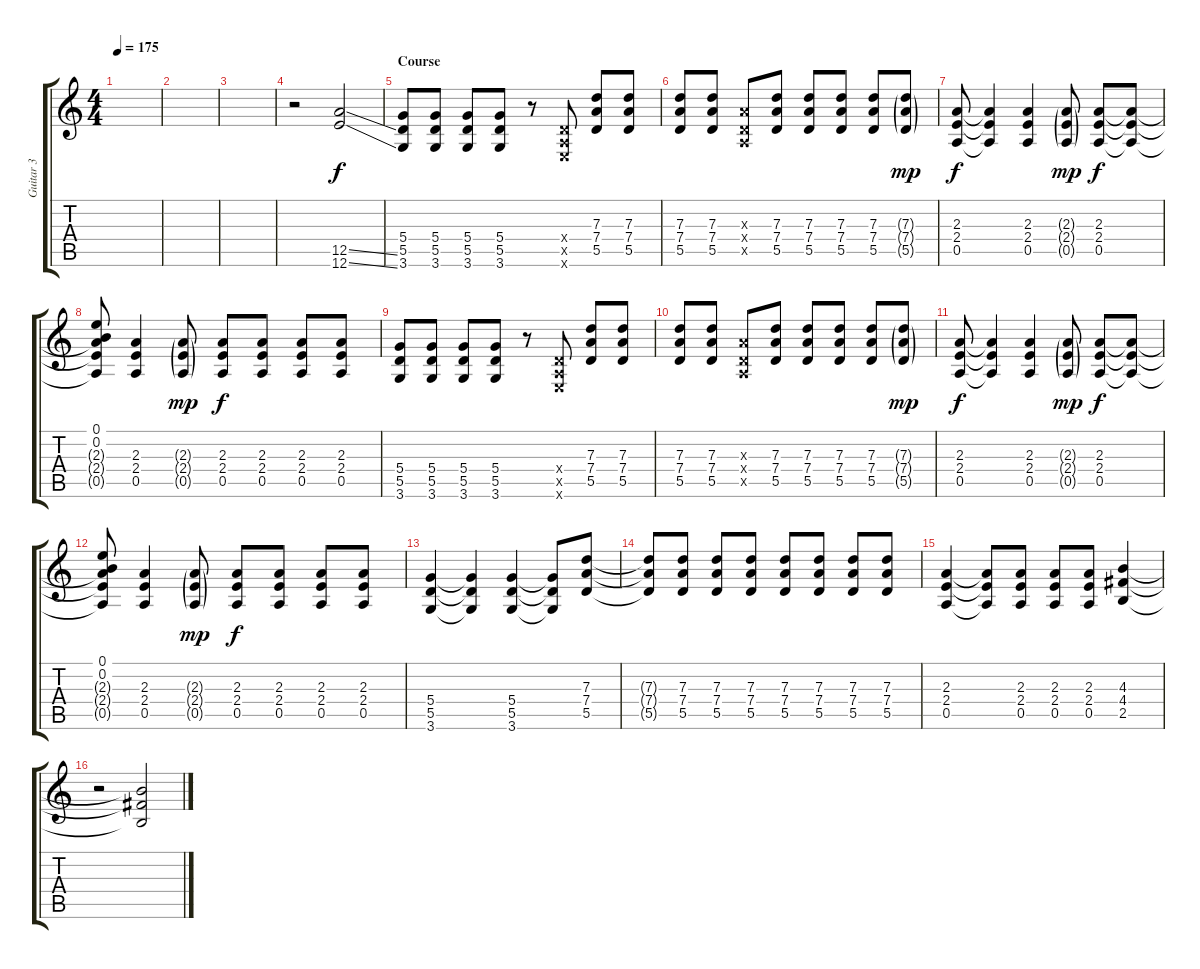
\track ("Guitar 3" "Guitar 3") {instrument overdrivenguitar}
\staff {score tabs}
\tuning (E4 B3 G3 D3 A2 E2) {hide}
\ts (4 4)
\tempo 175
\clef g2
\ks c
|
|
|
r.2 (12.5{ss} 12.6{ss}).2 |
\section ("" "Course")
(5.4 5.5 3.6).8{instrument overdrivenguitar} (5.4 5.5 3.6).8 (5.4 5.5 3.6).8 (5.4 5.5 3.6).8 r.8 (0.4{x} 0.5{x} 0.6{x}).8 (7.3 7.4 5.5).8 (7.3 7.4 5.5).8 |
(7.3 7.4 5.5).8 (7.3 7.4 5.5).8 (2.3{x} 0.4{x} 0.5{x}).8 (7.3 7.4 5.5).8 (7.3 7.4 5.5).8 (7.3 7.4 5.5).8 (7.3 7.4 5.5).8 (7.3{g} 7.4{g} 5.5{g}).8{dy mp} |
(2.3 2.4 0.5).8{dy f} (2.3{t} 2.4{t} 0.5{t}).4 (2.3 2.4 0.5).4 (2.3{g} 2.4{g} 0.5{g}).8{dy mp} (2.3 2.4 0.5).8{dy f} (2.3{t} 2.4{t} 0.5{t}).8 |
(0.1 0.2 2.3{t} 2.4{t} 0.5{t}).8 (2.3 2.4 0.5).4 (2.3{g} 2.4{g} 0.5{g}).8{dy mp} (2.3 2.4 0.5).8{dy f} (2.3 2.4 0.5).8 (2.3 2.4 0.5).8 (2.3 2.4 0.5).8 |
(5.4 5.5 3.6).8 (5.4 5.5 3.6).8 (5.4 5.5 3.6).8 (5.4 5.5 3.6).8 r.8 (0.4{x} 0.5{x} 0.6{x}).8 (7.3 7.4 5.5).8 (7.3 7.4 5.5).8 |
(7.3 7.4 5.5).8 (7.3 7.4 5.5).8 (2.3{x} 0.4{x} 0.5{x}).8 (7.3 7.4 5.5).8 (7.3 7.4 5.5).8 (7.3 7.4 5.5).8 (7.3 7.4 5.5).8 (7.3{g} 7.4{g} 5.5{g}).8{dy mp} |
(2.3 2.4 0.5).8{dy f} (2.3{t} 2.4{t} 0.5{t}).4 (2.3 2.4 0.5).4 (2.3{g} 2.4{g} 0.5{g}).8{dy mp} (2.3 2.4 0.5).8{dy f} (2.3{t} 2.4{t} 0.5{t}).8 |
(0.1 0.2 2.3{t} 2.4{t} 0.5{t}).8 (2.3 2.4 0.5).4 (2.3{g} 2.4{g} 0.5{g}).8{dy mp} (2.3 2.4 0.5).8{dy f} (2.3 2.4 0.5).8 (2.3 2.4 0.5).8 (2.3 2.4 0.5).8 |
(5.4 5.5 3.6).4 (5.4{t} 5.5{t} 3.6{t}).4 (5.4 5.5 3.6).4 (5.4{t} 5.5{t} 3.6{t}).8 (7.3 7.4 5.5).8 |
(7.3{t} 7.4{t} 5.5{t}).8 (7.3 7.4 5.5).8 (7.3 7.4 5.5).8 (7.3 7.4 5.5).8 (7.3 7.4 5.5).8 (7.3 7.4 5.5).8 (7.3 7.4 5.5).8 (7.3 7.4 5.5).8 |
(2.3 2.4 0.5).4 (2.3{t} 2.4{t} 0.5{t}).8 (2.3 2.4 0.5).8 (2.3 2.4 0.5).8 (2.3 2.4 0.5).8 (4.3 4.4 2.5).4 |
r.2 (4.3{t} 4.4{t} 2.5{t}).2
